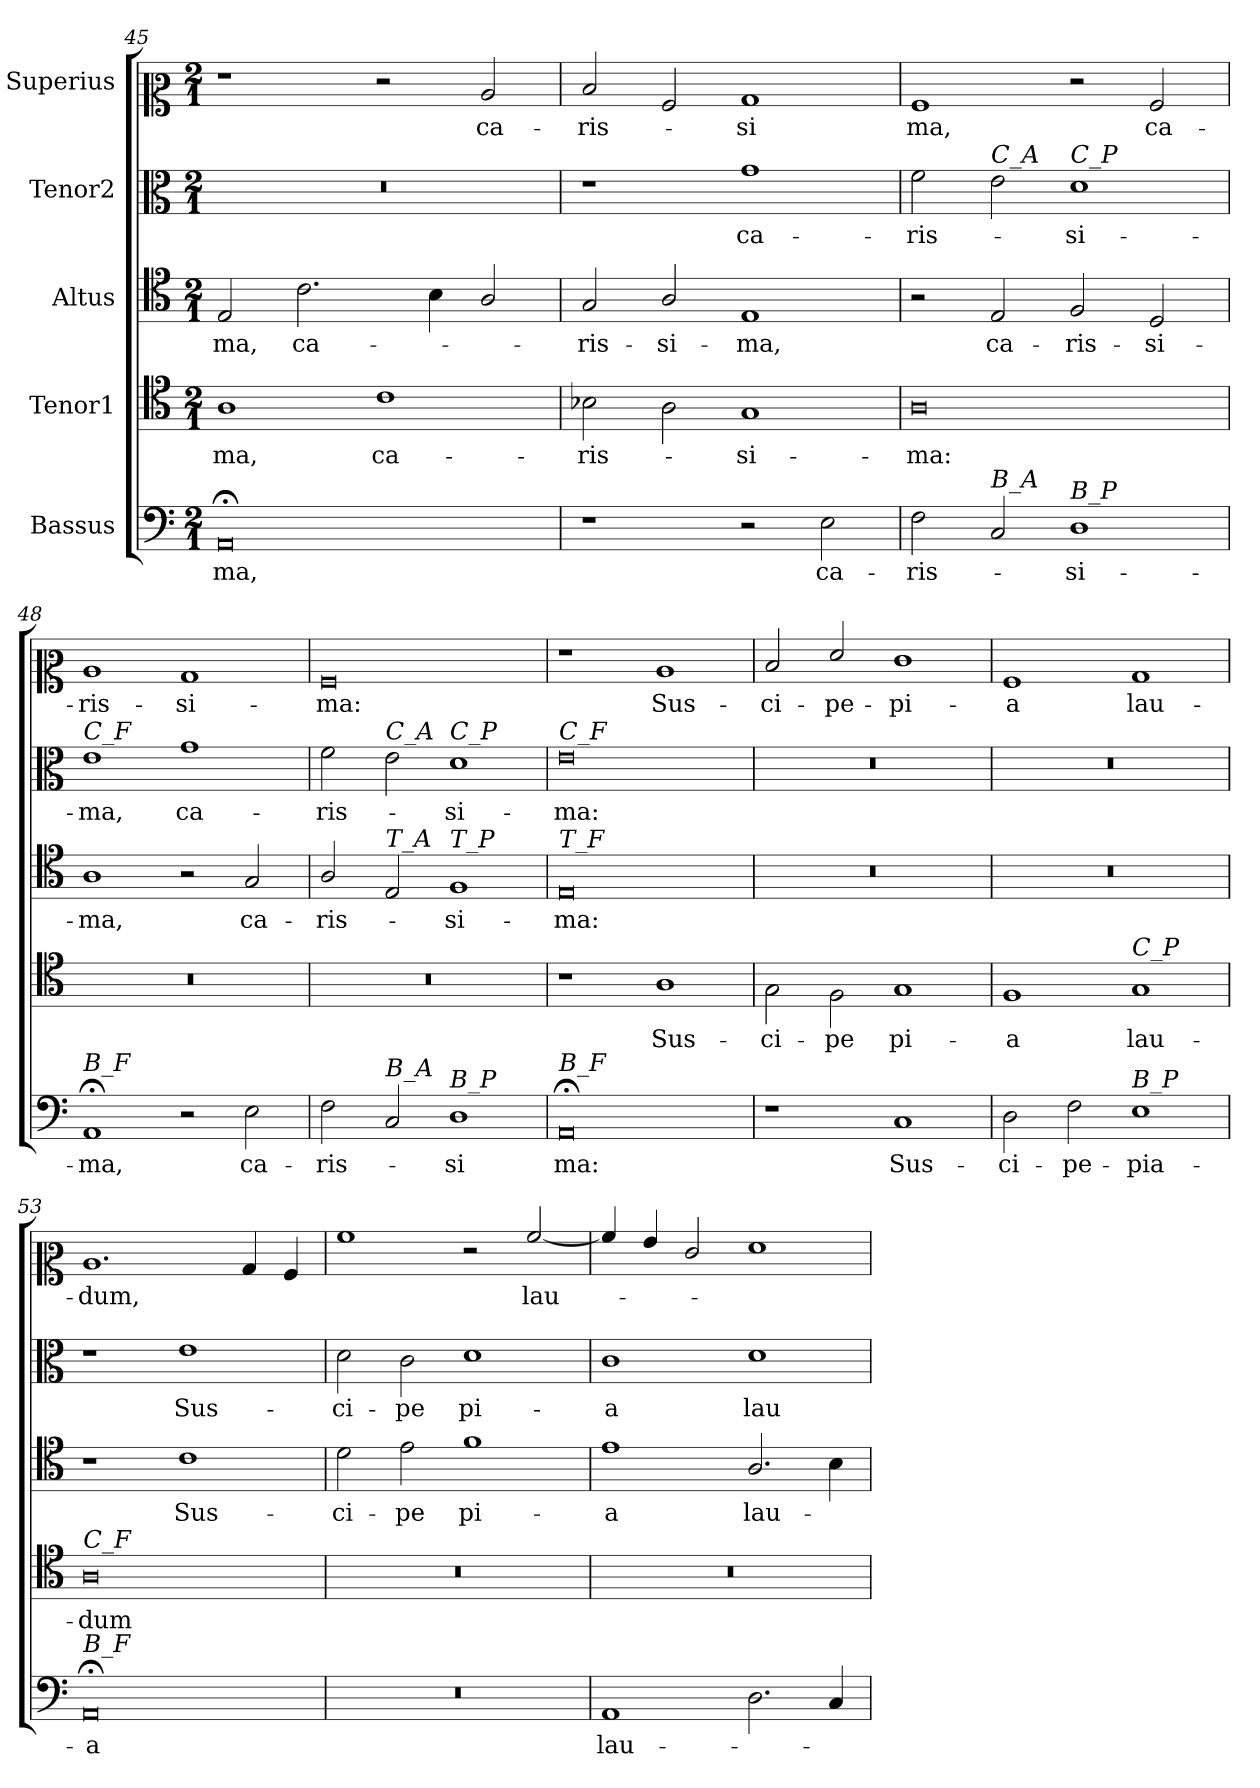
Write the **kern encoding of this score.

**kern	**text	**kern	**text	**kern	**text	**kern	**text	**kern	**text
*part5	*part5	*part4	*part4	*part3	*part3	*part2	*part2	*part1	*part1
*staff5	*staff5	*staff4	*staff4	*staff3	*staff3	*staff2	*staff2	*staff1	*staff1
*I"Bassus	*	*I"Tenor1	*	*I"Altus	*	*I"Tenor2	*	*I"Superius	*
*clefF4	*	*clefC4	*	*clefC4	*	*clefC3	*	*clefC2	*
*	*	*	*	*ITrd1c2	*	*	*	*	*
*k[]	*	*k[]	*	*k[b-e-]	*	*k[]	*	*k[]	*
*C:	*	*C:	*	*B-:	*	*C:	*	*C:	*
*M2/1	*	*M2/1	*	*M2/1	*	*M2/1	*	*M2/1	*
=45	=45	=45	=45	=45	=45	=45	=45	=45	=45
0AA;<	-ma,	1A	-ma,	2D/	-ma,	0r	.	1r	.
.	.	.	.	2.B-\	ca-	.	.	.	.
.	.	1c	ca-	.	.	.	.	2r	.
.	.	.	.	4A\	.	.	.	.	.
.	.	.	.	2G/	.	.	.	2c/	ca-
=46	=46	=46	=46	=46	=46	=46	=46	=46	=46
1r	.	2B-\	-ris-	2F/	-ris-	1r	.	2d/	-ris-
.	.	2A\	.	2G/	-si-	.	.	2A/	.
2r	.	1G	-si-	1D	-ma,	1g	ca-	1B	-si
2E\	ca-	.	.	.	.	.	.	.	.
=47	=47	=47	=47	=47	=47	=47	=47	=47	=47
2F\	-ris-	0A	-ma:	2r	.	2f\	-ris-	1A	ma,
!	!	!	!	!	!	!LO:TX:a:i:t=C_A	!	!	!
!LO:TX:a:i:t=B_A	!	!	!	!	!	!	!	!	!
2C/	.	.	.	2D/	ca-	2e\	.	.	.
!	!	!	!	!	!	!LO:TX:a:i:t=C_P	!	!	!
!LO:TX:a:i:t=B_P	!	!	!	!	!	!	!	!	!
1D	-si-	.	.	2E-/	-ris-	1d	-si-	2r	.
.	.	.	.	2C/	-si-	.	.	2A/	ca-
!!LO:PB:g=z
=48	=48	=48	=48	=48	=48	=48	=48	=48	=48
!	!	!	!	!	!	!LO:TX:a:i:t=C_F	!	!	!
!LO:TX:a:i:t=B_F	!	!	!	!	!	!	!	!	!
1AA;<	-ma,	0r	.	1G	-ma,	1e	-ma,	1c	-ris-
2r	.	.	.	2r	.	1g	ca-	1B	-si-
2E\	ca-	.	.	2F/	ca-	.	.	.	.
=49	=49	=49	=49	=49	=49	=49	=49	=49	=49
2F\	-ris-	0r	.	2G/	-ris-	2f\	-ris-	0A	-ma:
!	!	!	!	!	!	!LO:TX:a:i:t=C_A	!	!	!
!	!	!	!	!LO:TX:a:i:t=T_A	!	!	!	!	!
!LO:TX:a:i:t=B_A	!	!	!	!	!	!	!	!	!
2C/	.	.	.	2D/	.	2e\	.	.	.
!	!	!	!	!	!	!LO:TX:a:i:t=C_P	!	!	!
!	!	!	!	!LO:TX:a:i:t=T_P	!	!	!	!	!
!LO:TX:a:i:t=B_P	!	!	!	!	!	!	!	!	!
1D	-si	.	.	1E-	-si-	1d	-si-	.	.
=50	=50	=50	=50	=50	=50	=50	=50	=50	=50
!	!	!	!	!	!	!LO:TX:a:i:t=C_F	!	!	!
!	!	!	!	!LO:TX:a:i:t=T_F	!	!	!	!	!
!LO:TX:a:i:t=B_F	!	!	!	!	!	!	!	!	!
0AA;<	ma:	1r	.	0D	-ma:	0e	-ma:	1r	.
.	.	1A	Sus-	.	.	.	.	1c	Sus-
=51	=51	=51	=51	=51	=51	=51	=51	=51	=51
1r	.	2G\	-ci-	0r	.	0r	.	2d/	-ci-
.	.	2F\	-pe	.	.	.	.	2f/	-pe-
1C	Sus-	1G	pi-	.	.	.	.	1e	-pi-
=52	=52	=52	=52	=52	=52	=52	=52	=52	=52
2D\	-ci-	1F	-a	0r	.	0r	.	1A	-a
2F\	-pe-	.	.	.	.	.	.	.	.
!	!	!LO:TX:a:i:t=C_P	!	!	!	!	!	!	!
!LO:TX:a:i:t=B_P	!	!	!	!	!	!	!	!	!
1E	-pia-	1G	lau-	.	.	.	.	1B	lau-
=53	=53	=53	=53	=53	=53	=53	=53	=53	=53
!	!	!LO:TX:a:i:t=C_F	!	!	!	!	!	!	!
!LO:TX:a:i:t=B_F	!	!	!	!	!	!	!	!	!
0AA;<	-a	0A	-dum	1r	.	1r	.	1.c	-dum,
.	.	.	.	1B-	Sus-	1e	Sus-	.	.
.	.	.	.	.	.	.	.	4B/	.
.	.	.	.	.	.	.	.	4A/	.
=54	=54	=54	=54	=54	=54	=54	=54	=54	=54
0r	.	0r	.	2c\	-ci-	2d\	-ci-	1a	.
.	.	.	.	2d\	-pe	2c\	-pe	.	.
.	.	.	.	1e-	pi-	1d	pi-	2r	.
.	.	.	.	.	.	.	.	[2a/	lau-
=55	=55	=55	=55	=55	=55	=55	=55	=55	=55
1AA	lau-	0r	.	1d	-a	1c	-a	4a/]	.
.	.	.	.	.	.	.	.	4g/	.
.	.	.	.	.	.	.	.	2e/	.
2.D\	.	.	.	2.G/	lau-	1d	lau-	1f	.
4C/	.	.	.	4A\	.	.	.	.	.
=	=	=	=	=	=	=	=	=	=
*-	*-	*-	*-	*-	*-	*-	*-	*-	*-
